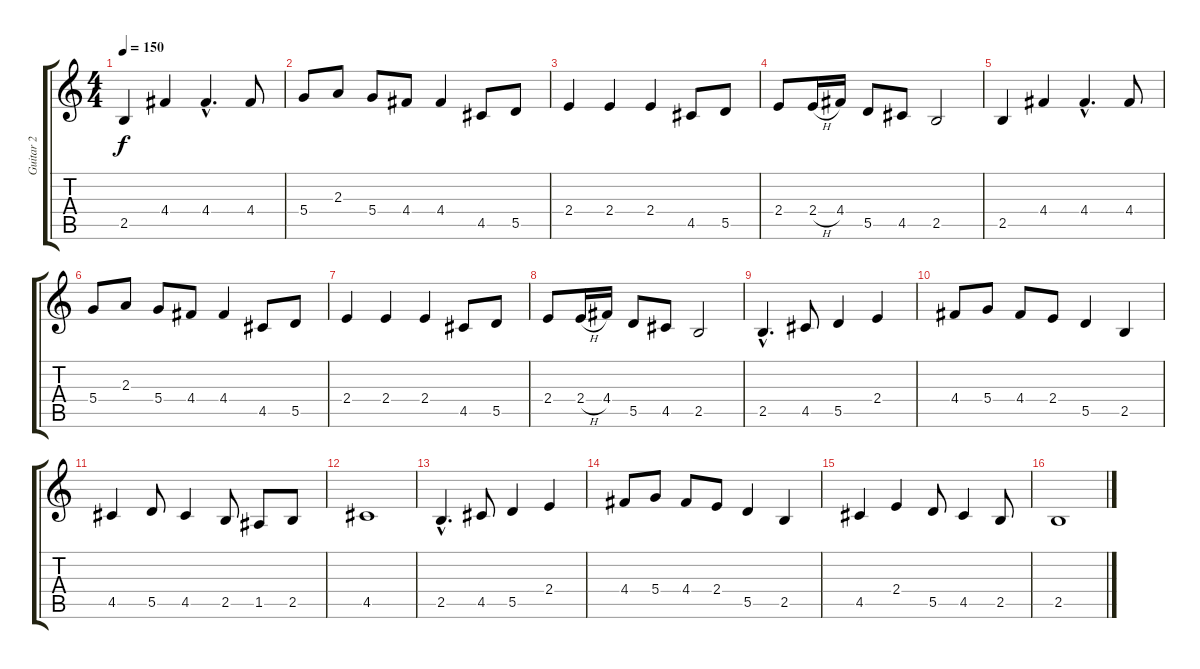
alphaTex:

\track ("Guitar 2" "Guitar 2") {instrument overdrivenguitar}
\staff {score tabs}
\tuning (E4 B3 G3 D3 A2 E2) {hide}
\ts (4 4)
\tempo 150
\clef g2
\ks c
2.5.4{dy f} 4.4.4 4.4{hac}.4{d} 4.4.8 |
5.4.8 2.3.8 5.4.8 4.4.8 4.4.4 4.5.8 5.5.8 |
2.4.4 2.4.4 2.4.4 4.5.8 5.5.8 |
2.4.8 2.4{h}.16 4.4.16 5.5.8 4.5.8 2.5.2 |
2.5.4 4.4.4 4.4{hac}.4{d} 4.4.8 |
5.4.8 2.3.8 5.4.8 4.4.8 4.4.4 4.5.8 5.5.8 |
2.4.4 2.4.4 2.4.4 4.5.8 5.5.8 |
2.4.8 2.4{h}.16 4.4.16 5.5.8 4.5.8 2.5.2 |
2.5{hac}.4{d} 4.5.8 5.5.4 2.4.4 |
4.4.8 5.4.8 4.4.8 2.4.8 5.5.4 2.5.4 |
4.5.4 5.5.8 4.5.4 2.5.8 1.5.8 2.5.8 |
4.5.1 |
2.5{hac}.4{d} 4.5.8 5.5.4 2.4.4 |
4.4.8 5.4.8 4.4.8 2.4.8 5.5.4 2.5.4 |
4.5.4 2.4.4 5.5.8 4.5.4 2.5.8 |
2.5.1
